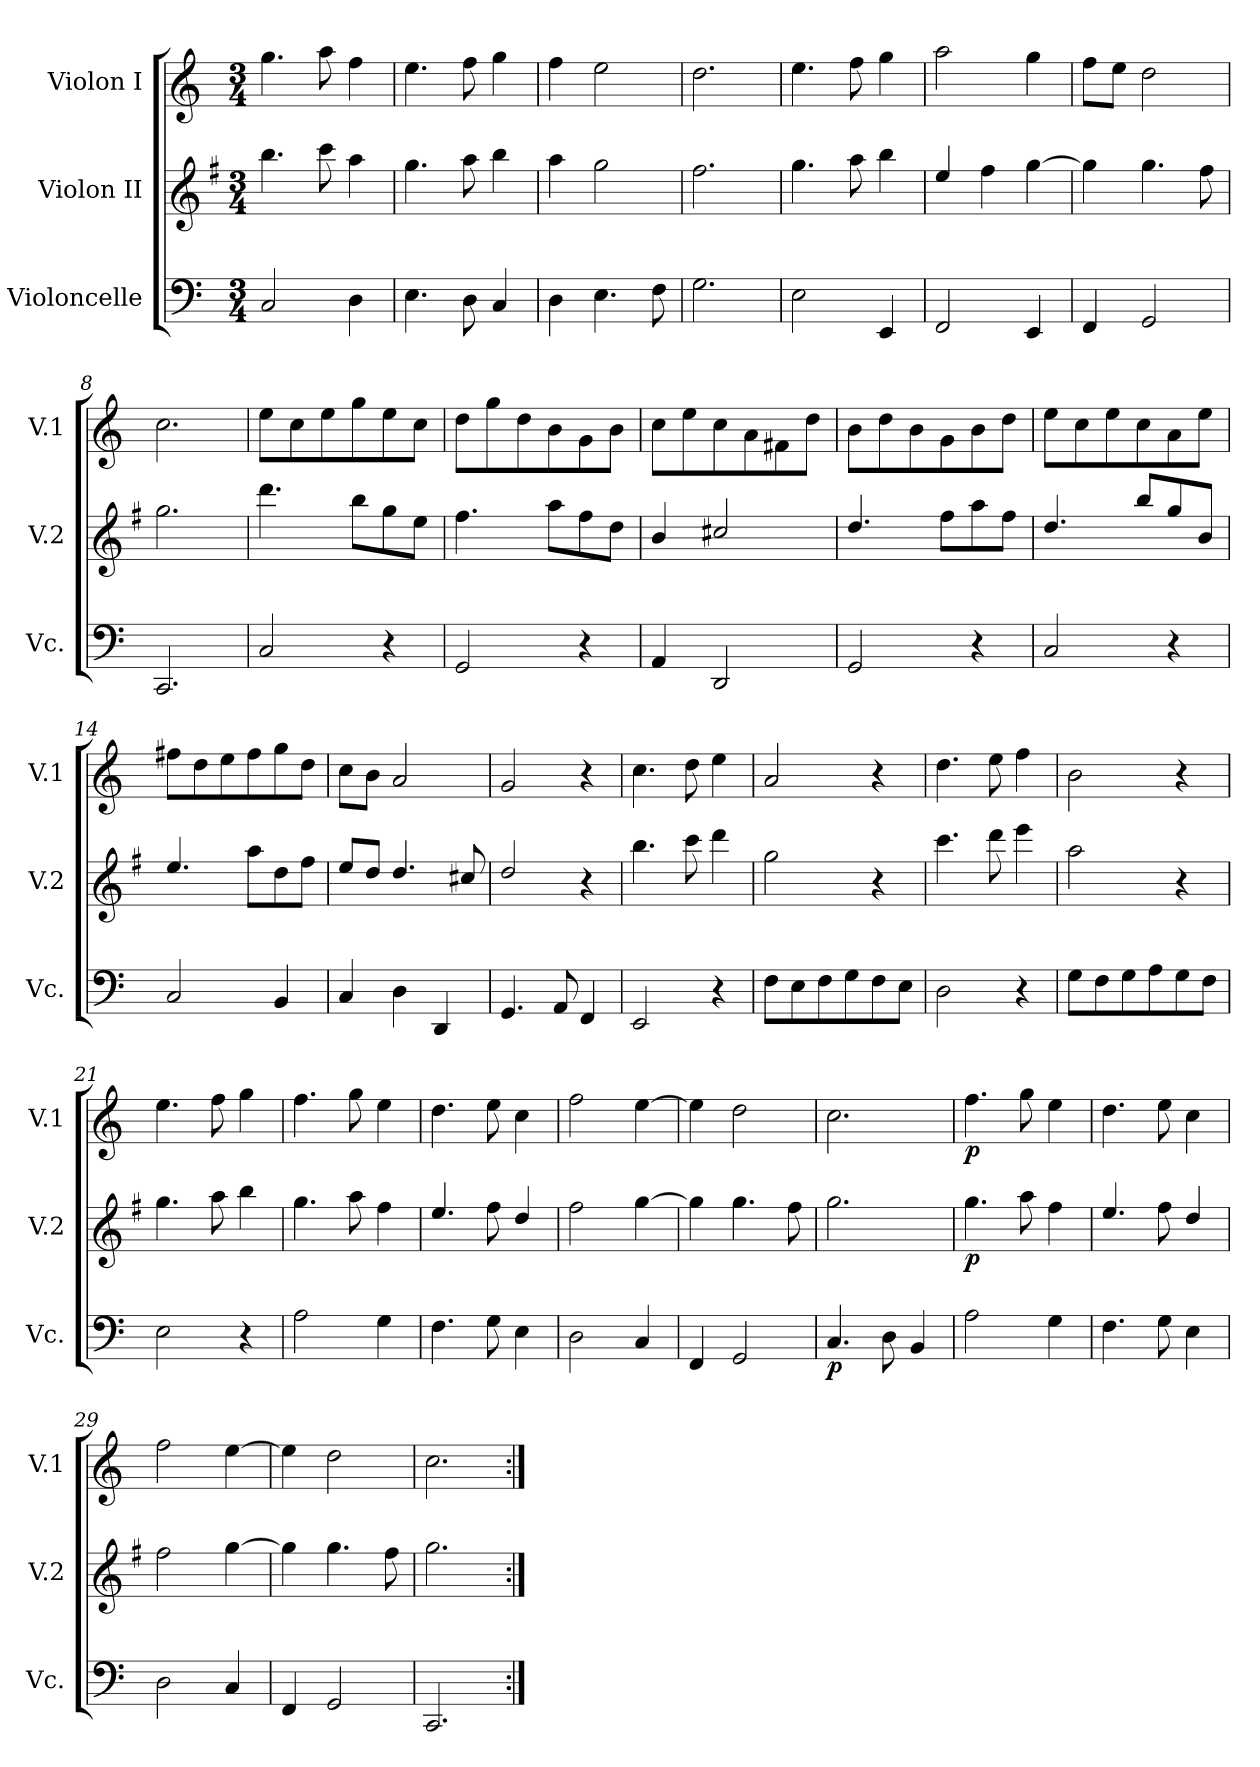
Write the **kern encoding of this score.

**kern	**dynam	**kern	**dynam	**kern	**dynam
*part3	*part3	*part2	*part2	*part1	*part1
*staff3	*staff3	*staff2	*staff2	*staff1	*staff1
*I"Violoncelle	*	*I"Violon II	*	*I"Violon I	*
*I'Vc.	*	*I'V.2	*	*I'V.1	*
*clefF4	*	*clefG2	*	*clefG2	*
*	*	*ITrd4c7	*	*	*
*k[]	*	*k[]	*	*k[]	*
*C:	*	*C:	*	*C:	*
*M3/4	*	*M3/4	*	*M3/4	*
=1	=1	=1	=1	=1	=1
2C/	.	4.ee\	.	4.gg\	.
.	.	8ff\	.	8aa\	.
4D\	.	4dd\	.	4ff\	.
=2	=2	=2	=2	=2	=2
4.E\	.	4.cc\	.	4.ee\	.
8D\	.	8dd\	.	8ff\	.
4C/	.	4ee\	.	4gg\	.
=3	=3	=3	=3	=3	=3
4D\	.	4dd\	.	4ff\	.
4.E\	.	2cc\	.	2ee\	.
8F\	.	.	.	.	.
=4	=4	=4	=4	=4	=4
2.G\	.	2.b\	.	2.dd\	.
=5	=5	=5	=5	=5	=5
2E\	.	4.cc\	.	4.ee\	.
.	.	8dd\	.	8ff\	.
4EE/	.	4ee\	.	4gg\	.
=6	=6	=6	=6	=6	=6
2FF/	.	4a/	.	2aa\	.
.	.	4b\	.	.	.
4EE/	.	[4cc\	.	4gg\	.
=7	=7	=7	=7	=7	=7
4FF/	.	4cc\]	.	8ff\L	.
.	.	.	.	8ee\J	.
2GG/	.	4.cc\	.	2dd\	.
.	.	8b\	.	.	.
=8	=8	=8	=8	=8	=8
2.CC/	.	2.cc\	.	2.cc\	.
=9	=9	=9	=9	=9	=9
2C/	.	4.gg\	.	8ee\L	.
.	.	.	.	8cc\	.
.	.	.	.	8ee\	.
.	.	8ee\L	.	8gg\	.
4r	.	8cc\	.	8ee\	.
.	.	8a\J	.	8cc\J	.
=10	=10	=10	=10	=10	=10
2GG/	.	4.b\	.	8dd\L	.
.	.	.	.	8gg\	.
.	.	.	.	8dd\	.
.	.	8dd\L	.	8b\	.
4r	.	8b\	.	8g\	.
.	.	8g\J	.	8b\J	.
=11	=11	=11	=11	=11	=11
4AA/	.	4e/	.	8cc\L	.
.	.	.	.	8ee\	.
2DD/	.	2f#X/	.	8cc\	.
.	.	.	.	8a\	.
.	.	.	.	8f#X\	.
.	.	.	.	8dd\J	.
=12	=12	=12	=12	=12	=12
2GG/	.	4.g/	.	8b\L	.
.	.	.	.	8dd\	.
.	.	.	.	8b\	.
.	.	8b\L	.	8g\	.
4r	.	8dd\	.	8b\	.
.	.	8b\J	.	8dd\J	.
=13	=13	=13	=13	=13	=13
2C/	.	4.g/	.	8ee\L	.
.	.	.	.	8cc\	.
.	.	.	.	8ee\	.
.	.	8ee/L	.	8cc\	.
4r	.	8cc/	.	8a\	.
.	.	8e/J	.	8ee\J	.
=14	=14	=14	=14	=14	=14
2C/	.	4.a/	.	8ff#X\L	.
.	.	.	.	8dd\	.
.	.	.	.	8ee\	.
.	.	8dd\L	.	8ff#\	.
4BB/	.	8g\	.	8gg\	.
.	.	8b\J	.	8dd\J	.
!!LO:LB:g=z
=15	=15	=15	=15	=15	=15
4C/	.	8a/L	.	8cc\L	.
.	.	8g/J	.	8b\J	.
4D\	.	4.g/	.	2a/	.
4DD/	.	.	.	.	.
.	.	8f#X/	.	.	.
=16	=16	=16	=16	=16	=16
4.GG/	.	2g/	.	2g/	.
8AA/	.	.	.	.	.
4FF/	.	4r	.	4r	.
=17	=17	=17	=17	=17	=17
2EE/	.	4.ee\	.	4.cc\	.
.	.	8ff\	.	8dd\	.
4r	.	4gg\	.	4ee\	.
=18	=18	=18	=18	=18	=18
8F\L	.	2cc\	.	2a/	.
8E\	.	.	.	.	.
8F\	.	.	.	.	.
8G\	.	.	.	.	.
8F\	.	4r	.	4r	.
8E\J	.	.	.	.	.
=19	=19	=19	=19	=19	=19
2D\	.	4.ff\	.	4.dd\	.
.	.	8gg\	.	8ee\	.
4r	.	4aa\	.	4ff\	.
=20	=20	=20	=20	=20	=20
8G\L	.	2dd\	.	2b\	.
8F\	.	.	.	.	.
8G\	.	.	.	.	.
8A\	.	.	.	.	.
8G\	.	4r	.	4r	.
8F\J	.	.	.	.	.
=21	=21	=21	=21	=21	=21
2E\	.	4.cc\	.	4.ee\	.
.	.	8dd\	.	8ff\	.
4r	.	4ee\	.	4gg\	.
=22	=22	=22	=22	=22	=22
2A\	.	4.cc\	.	4.ff\	.
.	.	8dd\	.	8gg\	.
4G\	.	4b\	.	4ee\	.
=23	=23	=23	=23	=23	=23
4.F\	.	4.a/	.	4.dd\	.
8G\	.	8b\	.	8ee\	.
4E\	.	4g/	.	4cc\	.
=24	=24	=24	=24	=24	=24
2D\	.	2b\	.	2ff\	.
4C/	.	[4cc\	.	[4ee\	.
=25	=25	=25	=25	=25	=25
4FF/	.	4cc\]	.	4ee\]	.
2GG/	.	4.cc\	.	2dd\	.
.	.	8b\	.	.	.
=26	=26	=26	=26	=26	=26
!	!LO:DY:b	!	!	!	!
4.C/	p	2.cc\	.	2.cc\	.
8D\	.	.	.	.	.
4BB/	.	.	.	.	.
=27	=27	=27	=27	=27	=27
!	!	!	!LO:DY:b	!	!LO:DY:b
2A\	.	4.cc\	p	4.ff\	p
.	.	8dd\	.	8gg\	.
4G\	.	4b\	.	4ee\	.
=28	=28	=28	=28	=28	=28
4.F\	.	4.a/	.	4.dd\	.
8G\	.	8b\	.	8ee\	.
4E\	.	4g/	.	4cc\	.
=29	=29	=29	=29	=29	=29
2D\	.	2b\	.	2ff\	.
4C/	.	[4cc\	.	[4ee\	.
=30	=30	=30	=30	=30	=30
4FF/	.	4cc\]	.	4ee\]	.
2GG/	.	4.cc\	.	2dd\	.
.	.	8b\	.	.	.
=31	=31	=31	=31	=31	=31
2.CC/	.	2.cc\	.	2.cc\	.
=:|!	=:|!	=:|!	=:|!	=:|!	=:|!
*-	*-	*-	*-	*-	*-
